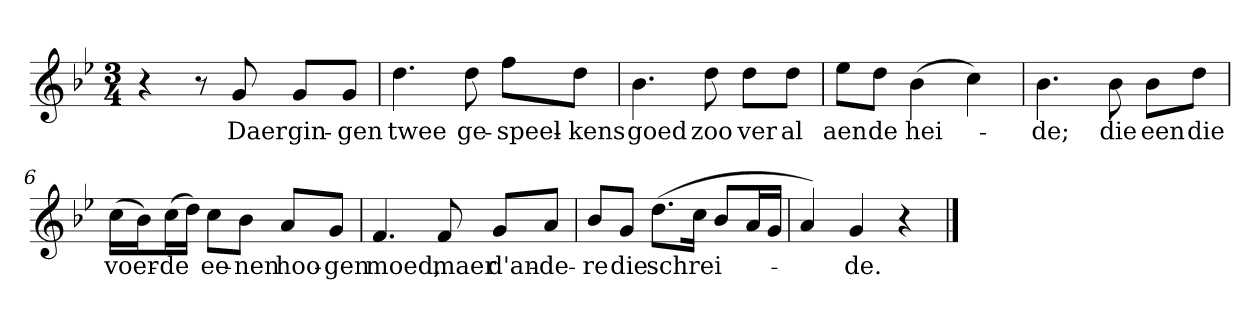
**kern	**text
*part1	*part1
*staff1	*staff1
*clefG2	*
*k[b-e-]	*
*g:	*
*M3/4	*
*MM120	*
=1	=1
4r	.
8r	.
8g	Daer
8g/L	gin-
8g/J	-gen
=2	=2
4.dd	twee
8dd	ge-
8ff\L	-speel-
8dd\J	-kens
=3	=3
4.b-	goed
8dd	zoo
8dd\L	ver
8dd\J	al
=4	=4
8ee-\L	aen
8dd\J	de
(4b-	hei-
4cc)	.
=5	=5
4.b-	-de;
8b-	die
8b-\L	een
8dd\J	die
=6	=6
(16cc\LL	voer-
16b-\J)	.
(16cc\L	-de
16dd\JJ)	.
8cc\L	ee-
8b-\J	-nen
8a/L	hoo-
8g/J	-gen
=7	=7
4.f	moed,
8f	maer
8g/L	d'an-
8a/J	-de-
=8	=8
8b-/L	-re
8g/J	die
(8.dd\L	schrei-
16cc\Jk	.
8b-/L	.
16a/L	.
16g/JJ	.
=9	=9
4a)	.
4g	-de.
4r	.
==	==
*-	*-
